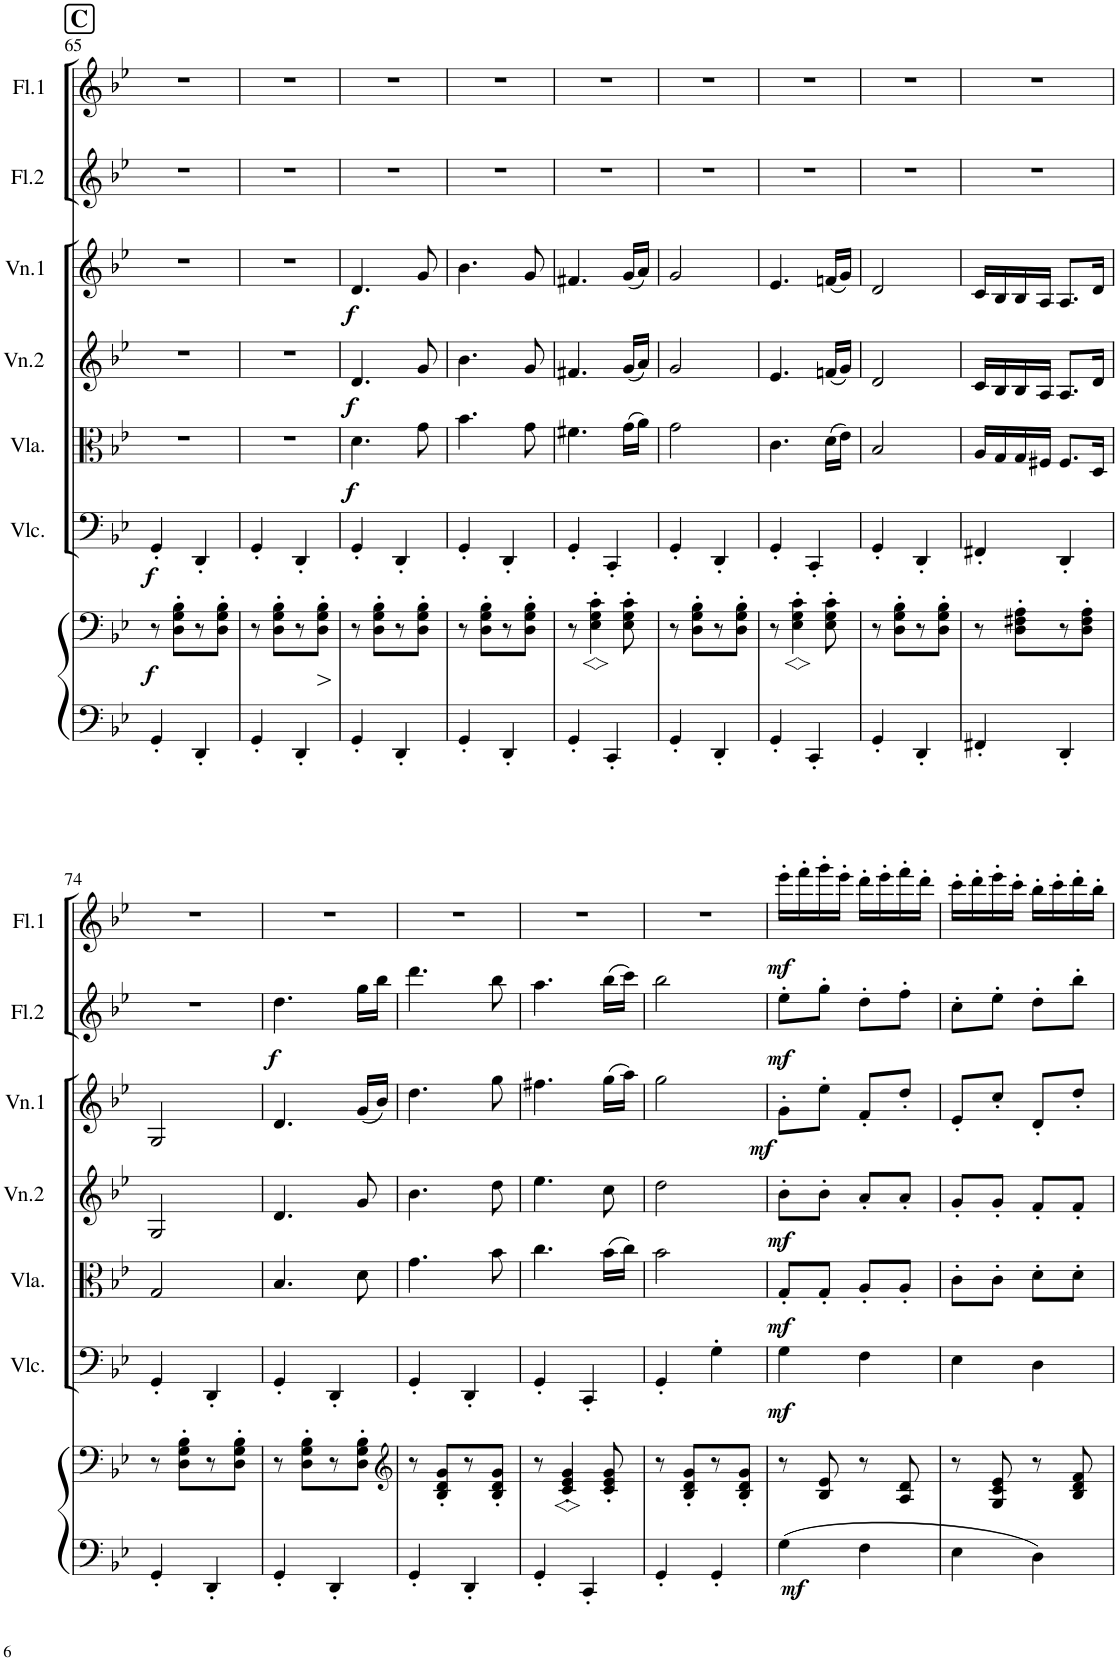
**kern	**kern	**dynam	**kern	**dynam	**kern	**dynam	**kern	**dynam	**kern	**dynam	**kern	**dynam	**kern	**dynam
*part7	*part7	*part7	*part6	*part6	*part5	*part5	*part4	*part4	*part3	*part3	*part2	*part2	*part1	*part1
*staff8	*staff7	*staff7/8	*staff6	*staff6	*staff5	*staff5	*staff4	*staff4	*staff3	*staff3	*staff2	*staff2	*staff1	*staff1
*I"Piano	*	*	*I"Violoncelle	*	*I"Alto	*	*I"Violon 2	*	*I"Violon 1	*	*I"Flûte 2	*	*I"Flûte 1	*
*I'Pno	*	*	*I'Vlc.	*	*	*	*I'Vn.2	*	*I'Vn.1	*	*I'Fl.2	*	*I'Fl.1	*
!!LO:PB:g=z
*clefF4	*clefF4	*	*clefF4	*	*clefC3	*	*clefG2	*	*clefG2	*	*clefG2	*	*clefG2	*
*k[b-e-]	*k[b-e-]	*	*k[b-e-]	*	*k[b-e-]	*	*k[b-e-]	*	*k[b-e-]	*	*k[b-e-]	*	*k[b-e-]	*
*M2/4	*M2/4	*	*M2/4	*	*M2/4	*	*M2/4	*	*M2/4	*	*M2/4	*	*M2/4	*
!!LO:REH:place=s1:a:B:cj:fs=14:t=C
=65	=65	=65	=65	=65	=65	=65	=65	=65	=65	=65	=65	=65	=65	=65
!	!	!LO:DY:b	!	!LO:DY:b	!	!	!	!	!	!	!	!	!	!
4GG'/	8r	f	4GG'/	f	2r	.	2r	.	2r	.	2r	.	2r	.
.	8D\' 8G\' 8B-\'L	.	.	.	.	.	.	.	.	.	.	.	.	.
4DD'/	8r	.	4DD'/	.	.	.	.	.	.	.	.	.	.	.
.	8D\' 8G\' 8B-\'J	.	.	.	.	.	.	.	.	.	.	.	.	.
=66	=66	=66	=66	=66	=66	=66	=66	=66	=66	=66	=66	=66	=66	=66
4GG'/	8r	.	4GG'/	.	2r	.	2r	.	2r	.	2r	.	2r	.
.	8D\' 8G\' 8B-\'L	.	.	.	.	.	.	.	.	.	.	.	.	.
4DD'/	8r	.	4DD'/	.	.	.	.	.	.	.	.	.	.	.
!	!	!LO:HP:b	!	!	!	!	!	!	!	!	!	!	!	!
.	8D\' 8G\' 8B-\'J	>	.	.	.	.	.	.	.	.	.	.	.	.
.	.	]	.	.	.	.	.	.	.	.	.	.	.	.
=67	=67	=67	=67	=67	=67	=67	=67	=67	=67	=67	=67	=67	=67	=67
!	!	!	!	!	!	!LO:DY:b	!	!LO:DY:b	!	!LO:DY:b	!	!	!	!
4GG'/	8r	.	4GG'/	.	4.d\	f	4.d/	f	4.d/	f	2r	.	2r	.
.	8D\' 8G\' 8B-\'L	.	.	.	.	.	.	.	.	.	.	.	.	.
4DD'/	8r	.	4DD'/	.	.	.	.	.	.	.	.	.	.	.
.	8D\' 8G\' 8B-\'J	.	.	.	8g\	.	8g/	.	8g/	.	.	.	.	.
=68	=68	=68	=68	=68	=68	=68	=68	=68	=68	=68	=68	=68	=68	=68
4GG'/	8r	.	4GG'/	.	4.b-\	.	4.b-\	.	4.b-\	.	2r	.	2r	.
.	8D\' 8G\' 8B-\'L	.	.	.	.	.	.	.	.	.	.	.	.	.
4DD'/	8r	.	4DD'/	.	.	.	.	.	.	.	.	.	.	.
.	8D\' 8G\' 8B-\'J	.	.	.	8g\	.	8g/	.	8g/	.	.	.	.	.
=69	=69	=69	=69	=69	=69	=69	=69	=69	=69	=69	=69	=69	=69	=69
4GG'/	8r	.	4GG'/	.	4.f#X\	.	4.f#X/	.	4.f#X/	.	2r	.	2r	.
.	4E-\'< 4G\'< 4c\'<	.	.	.	.	.	.	.	.	.	.	.	.	.
4CC'/	.	.	4CC'/	.	.	.	.	.	.	.	.	.	.	.
.	8E-\' 8G\' 8c\'	.	.	.	(16g\LL	.	(16g/LL	.	(16g/LL	.	.	.	.	.
.	.	.	.	.	16a\JJ)	.	16a/JJ)	.	16a/JJ)	.	.	.	.	.
=70	=70	=70	=70	=70	=70	=70	=70	=70	=70	=70	=70	=70	=70	=70
4GG'/	8r	.	4GG'/	.	2g\	.	2g/	.	2g/	.	2r	.	2r	.
.	8D\' 8G\' 8B-\'L	.	.	.	.	.	.	.	.	.	.	.	.	.
4DD'/	8r	.	4DD'/	.	.	.	.	.	.	.	.	.	.	.
.	8D\' 8G\' 8B-\'J	.	.	.	.	.	.	.	.	.	.	.	.	.
=71	=71	=71	=71	=71	=71	=71	=71	=71	=71	=71	=71	=71	=71	=71
4GG'/	8r	.	4GG'/	.	4.c\	.	4.e-/	.	4.e-/	.	2r	.	2r	.
.	4E-\'< 4G\'< 4c\'<	.	.	.	.	.	.	.	.	.	.	.	.	.
4CC'/	.	.	4CC'/	.	.	.	.	.	.	.	.	.	.	.
.	8E-\' 8G\' 8c\'	.	.	.	(16d\LL	.	(16fn/LL	.	(16fn/LL	.	.	.	.	.
.	.	.	.	.	16e-\JJ)	.	16g/JJ)	.	16g/JJ)	.	.	.	.	.
=72	=72	=72	=72	=72	=72	=72	=72	=72	=72	=72	=72	=72	=72	=72
4GG'/	8r	.	4GG'/	.	2B-/	.	2d/	.	2d/	.	2r	.	2r	.
.	8D\' 8G\' 8B-\'L	.	.	.	.	.	.	.	.	.	.	.	.	.
4DD'/	8r	.	4DD'/	.	.	.	.	.	.	.	.	.	.	.
.	8D\' 8G\' 8B-\'J	.	.	.	.	.	.	.	.	.	.	.	.	.
=73	=73	=73	=73	=73	=73	=73	=73	=73	=73	=73	=73	=73	=73	=73
4FF#X'/	8r	.	4FF#X'/	.	16A/LL	.	16c/LL	.	16c/LL	.	2r	.	2r	.
.	.	.	.	.	16G/	.	16B-/	.	16B-/	.	.	.	.	.
.	8D\' 8F#X\' 8A\'L	.	.	.	16G/	.	16B-/	.	16B-/	.	.	.	.	.
.	.	.	.	.	16F#X/JJ	.	16A/JJ	.	16A/JJ	.	.	.	.	.
4DD'/	8r	.	4DD'/	.	8.F#/L	.	8.A/L	.	8.A/L	.	.	.	.	.
.	8D\' 8F#\' 8A\'J	.	.	.	.	.	.	.	.	.	.	.	.	.
.	.	.	.	.	16D/Jk	.	16d/Jk	.	16d/Jk	.	.	.	.	.
!!LO:LB:g=z
=74	=74	=74	=74	=74	=74	=74	=74	=74	=74	=74	=74	=74	=74	=74
4GG'/	8r	.	4GG'/	.	2G/	.	2G/	.	2G/	.	2r	.	2r	.
.	8D\' 8G\' 8B-\'L	.	.	.	.	.	.	.	.	.	.	.	.	.
4DD'/	8r	.	4DD'/	.	.	.	.	.	.	.	.	.	.	.
.	8D\' 8G\' 8B-\'J	.	.	.	.	.	.	.	.	.	.	.	.	.
=75	=75	=75	=75	=75	=75	=75	=75	=75	=75	=75	=75	=75	=75	=75
!	!	!	!	!	!	!	!	!	!	!	!	!LO:DY:b	!	!
4GG'/	8r	.	4GG'/	.	4.B-/	.	4.d/	.	4.d/	.	4.dd\	f	2r	.
.	8D\' 8G\' 8B-\'L	.	.	.	.	.	.	.	.	.	.	.	.	.
4DD'/	8r	.	4DD'/	.	.	.	.	.	.	.	.	.	.	.
.	8D\' 8G\' 8B-\'J	.	.	.	8d\	.	8g/	.	(16g/LL	.	16gg\LL	.	.	.
.	.	.	.	.	.	.	.	.	16b-/JJ)	.	16bb-\JJ	.	.	.
=76	=76	=76	=76	=76	=76	=76	=76	=76	=76	=76	=76	=76	=76	=76
*	*clefG2	*	*	*	*	*	*	*	*	*	*	*	*	*
4GG'/	8r	.	4GG'/	.	4.g\	.	4.b-\	.	4.dd\	.	4.ddd\	.	2r	.
.	8B-/' 8d/' 8g/'L	.	.	.	.	.	.	.	.	.	.	.	.	.
4DD'/	8r	.	4DD'/	.	.	.	.	.	.	.	.	.	.	.
.	8B-/' 8d/' 8g/'J	.	.	.	8b-\	.	8dd\	.	8gg\	.	8bb-\	.	.	.
=77	=77	=77	=77	=77	=77	=77	=77	=77	=77	=77	=77	=77	=77	=77
4GG'/	8r	.	4GG'/	.	4.cc\	.	4.ee-\	.	4.ff#X\	.	4.aa\	.	2r	.
.	4c/'< 4e-/'< 4g/'<	.	.	.	.	.	.	.	.	.	.	.	.	.
4CC'/	.	.	4CC'/	.	.	.	.	.	.	.	.	.	.	.
.	8c/' 8e-/' 8g/'	.	.	.	(16b-\LL	.	8cc\	.	(16gg\LL	.	(16bb-\LL	.	.	.
.	.	.	.	.	16cc\JJ)	.	.	.	16aa\JJ)	.	16ccc\JJ)	.	.	.
=78	=78	=78	=78	=78	=78	=78	=78	=78	=78	=78	=78	=78	=78	=78
4GG'/	8r	.	4GG'/	.	2b-\	.	2dd\	.	2gg\	.	2bb-\	.	2r	.
.	8B-/' 8d/' 8g/'L	.	.	.	.	.	.	.	.	.	.	.	.	.
4GG'/	8r	.	4G'\	.	.	.	.	.	.	.	.	.	.	.
.	8B-/' 8d/' 8g/'J	.	.	.	.	.	.	.	.	.	.	.	.	.
=79	=79	=79	=79	=79	=79	=79	=79	=79	=79	=79	=79	=79	=79	=79
!	!	!LO:DY:b=2	!	!LO:DY:b	!	!LO:DY:b	!	!LO:DY:b	!	!LO:DY:b	!	!LO:DY:b	!	!LO:DY:b
4G\	8r	mf	4G\	mf	8G'/L	mf	8b-'\L	mf	8g'\L	mf	8ee-'\L	mf	16eee-'\LL	mf
.	.	.	.	.	.	.	.	.	.	.	.	.	16fff'\	.
.	8B-/ 8e-/	.	.	.	8G'/J	.	8b-'\J	.	8ee-'\J	.	8gg'\J	.	16ggg'\	.
.	.	.	.	.	.	.	.	.	.	.	.	.	16eee-'\JJ	.
4F\	8r	.	4F\	.	8A'/L	.	8a'/L	.	8f'/L	.	8dd'\L	.	16ddd'\LL	.
.	.	.	.	.	.	.	.	.	.	.	.	.	16eee-'\	.
.	8A/ 8d/	.	.	.	8A'/J	.	8a'/J	.	8dd'/J	.	8ff'\J	.	16fff'\	.
.	.	.	.	.	.	.	.	.	.	.	.	.	16ddd'\JJ	.
=80	=80	=80	=80	=80	=80	=80	=80	=80	=80	=80	=80	=80	=80	=80
4E-\	8r	.	4E-\	.	8c'\L	.	8g'/L	.	8e-'/L	.	8cc'\L	.	16ccc'\LL	.
.	.	.	.	.	.	.	.	.	.	.	.	.	16ddd'\	.
.	8G/ 8c/ 8e-/	.	.	.	8c'\J	.	8g'/J	.	8cc'/J	.	8ee-'\J	.	16eee-'\	.
.	.	.	.	.	.	.	.	.	.	.	.	.	16ccc'\JJ	.
4D\	8r	.	4D\	.	8d'\L	.	8f'/L	.	8d'/L	.	8dd'\L	.	16bb-'\LL	.
.	.	.	.	.	.	.	.	.	.	.	.	.	16ccc'\	.
.	8B-/ 8d/ 8f/	.	.	.	8d'\J	.	8f'/J	.	8dd'/J	.	8bb-'\J	.	16ddd'\	.
.	.	.	.	.	.	.	.	.	.	.	.	.	16bb-'\JJ	.
=	=	=	=	=	=	=	=	=	=	=	=	=	=	=
*-	*-	*-	*-	*-	*-	*-	*-	*-	*-	*-	*-	*-	*-	*-
